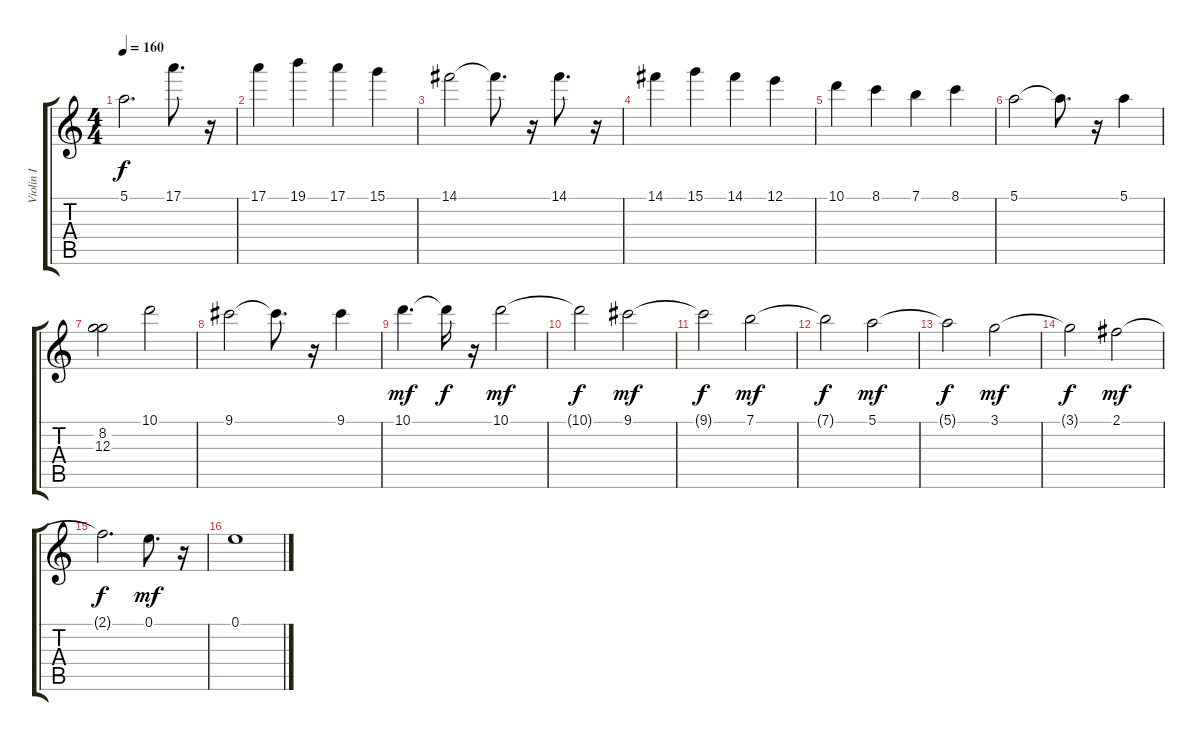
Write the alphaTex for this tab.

\track ("Violin I" "Violin I") {instrument acousticguitarnylon}
\staff {score tabs}
\tuning (E4 B3 G3 D3 A2 E2) {hide}
\ts (4 4)
\tempo 160
\clef g2
\ks c
5.1.2{d dy f} 17.1.8{d} r.16 |
17.1.4 19.1.4 17.1.4 15.1.4 |
14.1.2 14.1{t}.8{d} r.16 14.1.8{d} r.16 |
14.1.4 15.1.4 14.1.4 12.1.4 |
10.1.4 8.1.4 7.1.4 8.1.4 |
5.1.2 5.1{t}.8{d} r.16 5.1.4 |
(8.2 12.3).2 10.1.2 |
9.1.2 9.1{t}.8{d} r.16 9.1.4 |
10.1.4{d dy mf} 10.1{t}.16{dy f} r.16 10.1.2{dy mf} |
10.1{t}.2{dy f} 9.1.2{dy mf} |
9.1{t}.2{dy f} 7.1.2{dy mf} |
7.1{t}.2{dy f} 5.1.2{dy mf} |
5.1{t}.2{dy f} 3.1.2{dy mf} |
3.1{t}.2{dy f} 2.1.2{dy mf} |
2.1{t}.2{d dy f} 0.1.8{d dy mf} r.16 |
0.1.1
